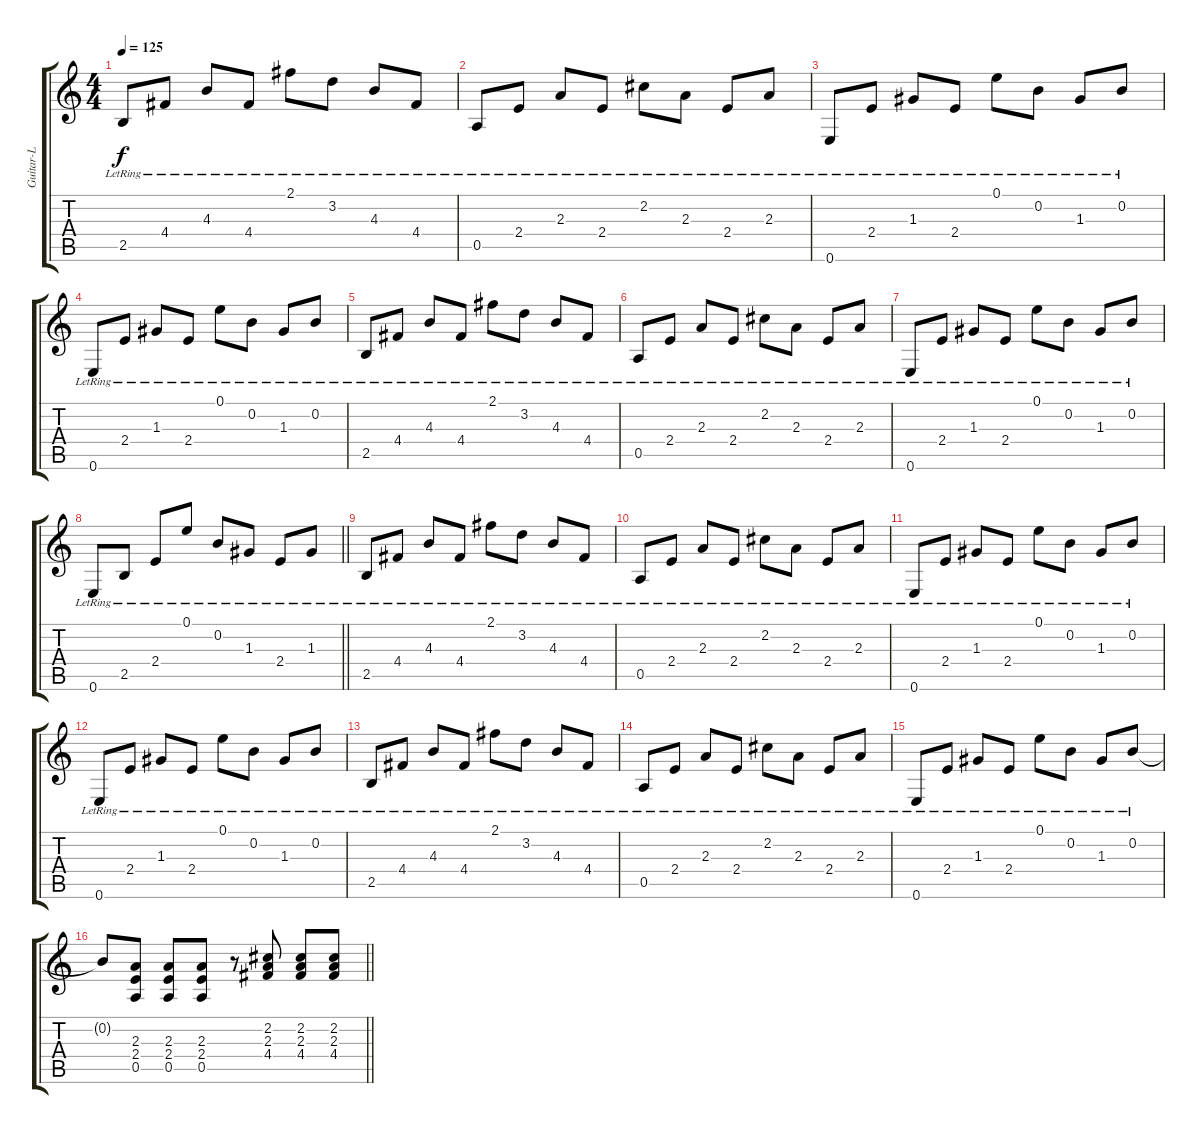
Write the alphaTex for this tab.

\track ("Guitar-L" "Guitar-L") {instrument acousticguitarsteel}
\staff {score tabs}
\tuning (E4 B3 G3 D3 A2 E2) {hide}
\ts (4 4)
\section ("" "")
\tempo 125
\clef g2
\ks c
2.5{lr}.8{dy f} 4.4{lr}.8 4.3{lr}.8 4.4{lr}.8 2.1{lr}.8 3.2{lr}.8 4.3{lr}.8 4.4{lr}.8 |
0.5{lr}.8 2.4{lr}.8 2.3{lr}.8 2.4{lr}.8 2.2{lr}.8 2.3{lr}.8 2.4{lr}.8 2.3{lr}.8 |
0.6{lr}.8 2.4{lr}.8 1.3{lr}.8 2.4{lr}.8 0.1{lr}.8 0.2{lr}.8 1.3{lr}.8 0.2{lr}.8 |
0.6{lr}.8 2.4{lr}.8 1.3{lr}.8 2.4{lr}.8 0.1{lr}.8 0.2{lr}.8 1.3{lr}.8 0.2{lr}.8 |
2.5{lr}.8 4.4{lr}.8 4.3{lr}.8 4.4{lr}.8 2.1{lr}.8 3.2{lr}.8 4.3{lr}.8 4.4{lr}.8 |
0.5{lr}.8 2.4{lr}.8 2.3{lr}.8 2.4{lr}.8 2.2{lr}.8 2.3{lr}.8 2.4{lr}.8 2.3{lr}.8 |
0.6{lr}.8 2.4{lr}.8 1.3{lr}.8 2.4{lr}.8 0.1{lr}.8 0.2{lr}.8 1.3{lr}.8 0.2{lr}.8 |
\barLineRight lightlight
0.6{lr}.8 2.5{lr}.8 2.4{lr}.8 0.1{lr}.8 0.2{lr}.8 1.3{lr}.8 2.4{lr}.8 1.3{lr}.8 |
\section ("" "")
2.5{lr}.8 4.4{lr}.8 4.3{lr}.8 4.4{lr}.8 2.1{lr}.8 3.2{lr}.8 4.3{lr}.8 4.4{lr}.8 |
0.5{lr}.8 2.4{lr}.8 2.3{lr}.8 2.4{lr}.8 2.2{lr}.8 2.3{lr}.8 2.4{lr}.8 2.3{lr}.8 |
0.6{lr}.8 2.4{lr}.8 1.3{lr}.8 2.4{lr}.8 0.1{lr}.8 0.2{lr}.8 1.3{lr}.8 0.2{lr}.8 |
0.6{lr}.8 2.4{lr}.8 1.3{lr}.8 2.4{lr}.8 0.1{lr}.8 0.2{lr}.8 1.3{lr}.8 0.2{lr}.8 |
2.5{lr}.8 4.4{lr}.8 4.3{lr}.8 4.4{lr}.8 2.1{lr}.8 3.2{lr}.8 4.3{lr}.8 4.4{lr}.8 |
0.5{lr}.8 2.4{lr}.8 2.3{lr}.8 2.4{lr}.8 2.2{lr}.8 2.3{lr}.8 2.4{lr}.8 2.3{lr}.8 |
0.6{lr}.8 2.4{lr}.8 1.3{lr}.8 2.4{lr}.8 0.1{lr}.8 0.2{lr}.8 1.3{lr}.8 0.2{lr}.8 |
\barLineRight lightlight
0.2{t}.8 (2.3 2.4 0.5).8 (2.3 2.4 0.5).8 (2.3 2.4 0.5).8 r.8 (2.2 2.3 4.4).8 (2.2 2.3 4.4).8 (2.2 2.3 4.4).8
